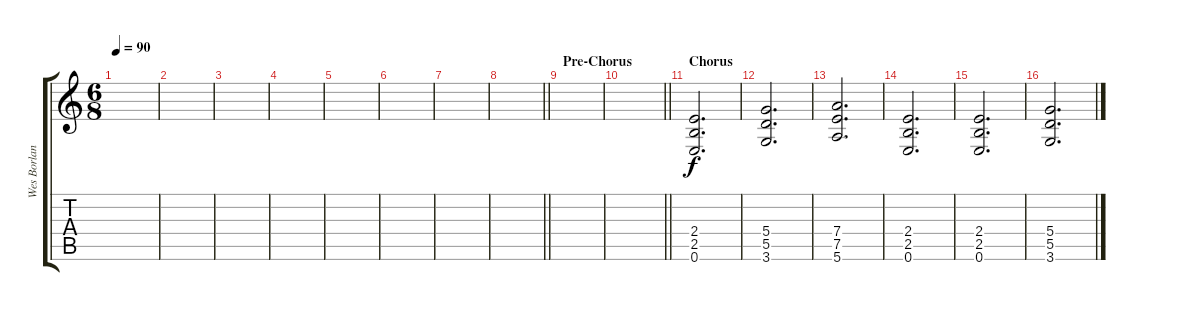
\track ("Wes Borland" "Wes Borlan") {instrument overdrivenguitar}
\staff {score tabs}
\tuning (E4 B3 G3 D3 A2 E2) {hide}
\ts (6 8)
\tempo 90
\clef g2
\ks c
|
|
|
|
|
|
|
\barLineRight lightlight
|
\section ("" "Pre-Chorus")
|
\barLineRight lightlight
|
\section ("" "Chorus")
(2.4 2.5 0.6).2{d volume 6} |
(5.4 5.5 3.6).2{d} |
(7.4 7.5 5.6).2{d} |
(2.4 2.5 0.6).2{d} |
(2.4 2.5 0.6).2{d} |
(5.4 5.5 3.6).2{d}
